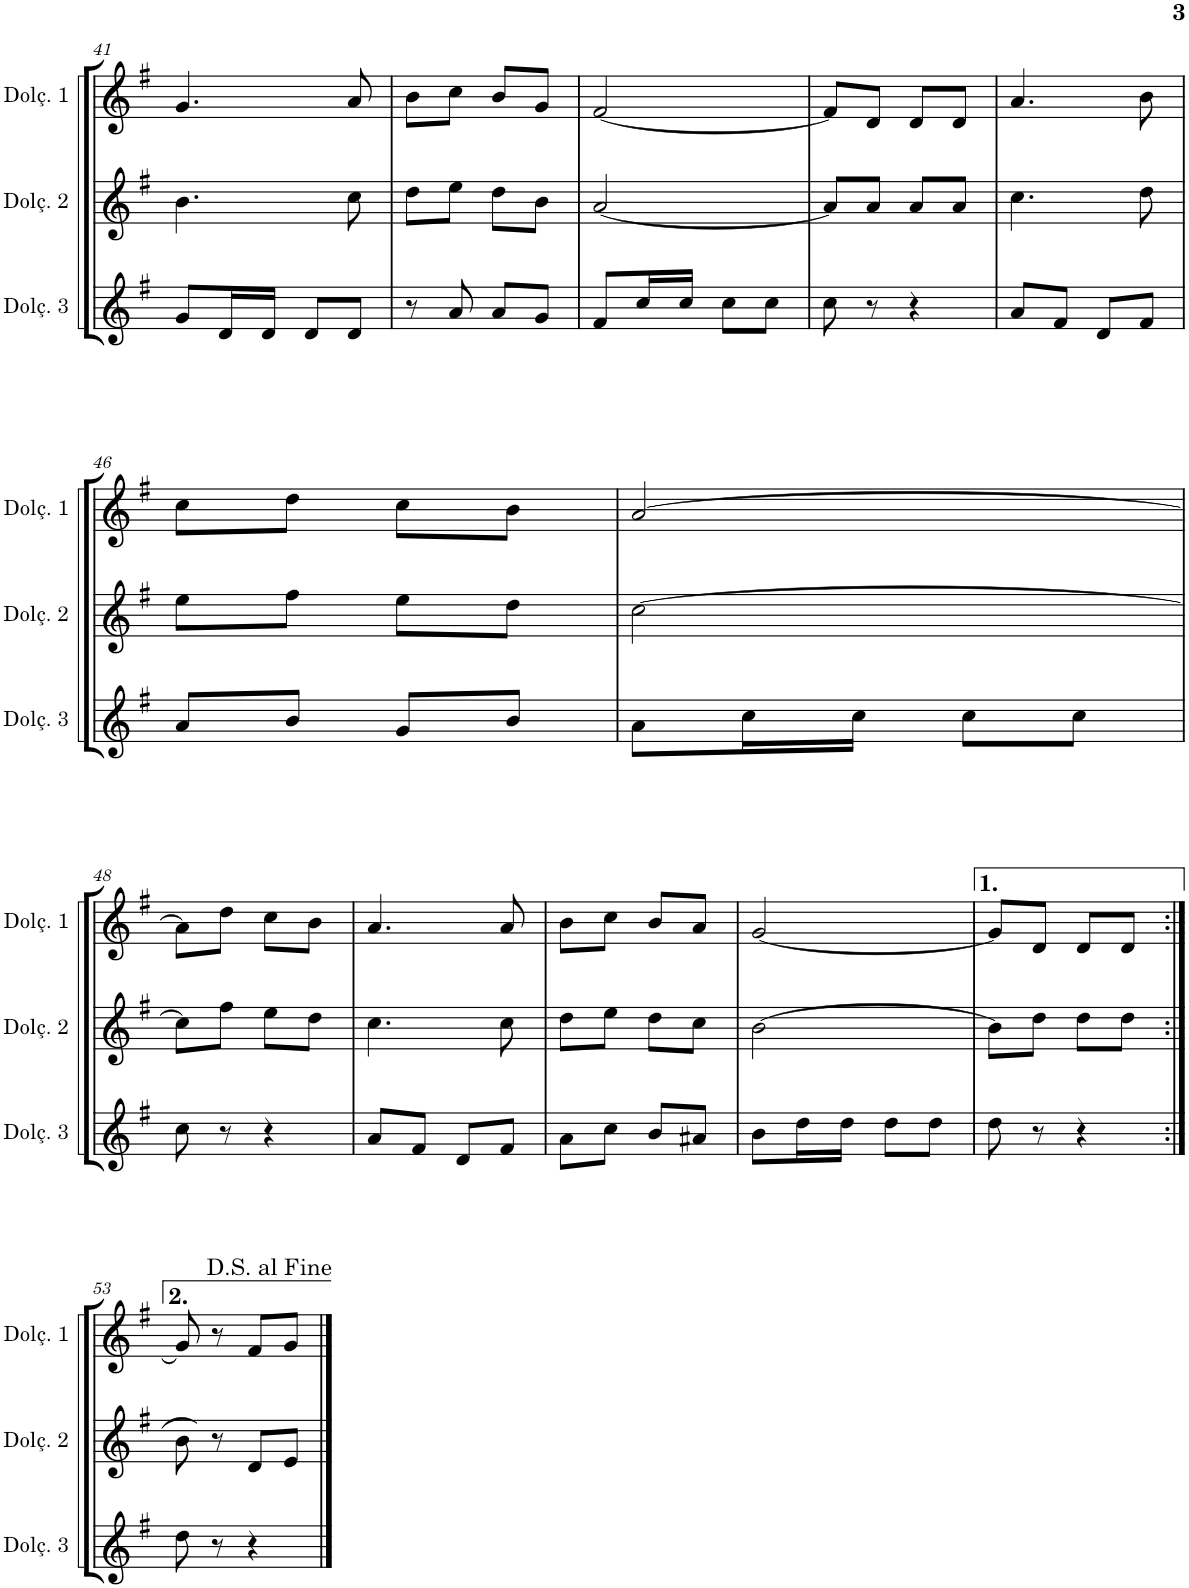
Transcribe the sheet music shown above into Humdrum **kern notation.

**kern	**kern	**kern
*part3	*part2	*part1
*staff3	*staff2	*staff1
*I"Dolçaina 3	*I"Dolçaina 2	*I"Dolçaina 1
*I'Dolç. 3	*I'Dolç. 2	*I'Dolç. 1
!!LO:PB:g=z
*clefG2	*clefG2	*clefG2
*Trd1c2	*Trd1c2	*Trd1c2
*k[f#]	*k[f#]	*k[f#]
*M2/4	*M2/4	*M2/4
=41	=41	=41
8g/L	4.b\	4.g/
16d/L	.	.
16d/JJ	.	.
8d/L	.	.
8d/J	8cc\	8a/
=42	=42	=42
8r	8dd\L	8b\L
8a/	8ee\J	8cc\J
8a/L	8dd\L	8b/L
8g/J	8b\J	8g/J
=43	=43	=43
8f#/L	[2a/	[2f#/
16cc/L	.	.
16cc/JJ	.	.
8cc\L	.	.
8cc\J	.	.
=44	=44	=44
8cc\	8a/L]	8f#/L]
8r	8a/J	8d/J
4r	8a/L	8d/L
.	8a/J	8d/J
=45	=45	=45
8a/L	4.cc\	4.a/
8f#/J	.	.
8d/L	.	.
8f#/J	8dd\	8b\
!!LO:LB:g=z
=46	=46	=46
8a/L	8ee\L	8cc\L
8b/J	8ff#\J	8dd\J
8g/L	8ee\L	8cc\L
8b/J	8dd\J	8b\J
=47	=47	=47
8a\L	[2cc\	[2a/
16cc\L	.	.
16cc\JJ	.	.
8cc\L	.	.
8cc\J	.	.
!!LO:LB:g=z
=48	=48	=48
8cc\	8cc\L]	8a\L]
8r	8ff#\J	8dd\J
4r	8ee\L	8cc\L
.	8dd\J	8b\J
=49	=49	=49
8a/L	4.cc\	4.a/
8f#/J	.	.
8d/L	.	.
8f#/J	8cc\	8a/
=50	=50	=50
8a\L	8dd\L	8b\L
8cc\J	8ee\J	8cc\J
8b/L	8dd\L	8b/L
8a#X/J	8cc\J	8a/J
=51	=51	=51
8b\L	[2b\	[2g/
16dd\L	.	.
16dd\JJ	.	.
8dd\L	.	.
8dd\J	.	.
=52	=52	=52
8dd\	8b\L]	8g/L]
8r	8dd\J	8d/J
4r	8dd\L	8d/L
.	8dd\J	8d/J
!!LO:LB:g=z
=53:|!	=53:|!	=53:|!
8dd\	(8b\	(8g/
8r	8r)	8r)
4r	8d/L	8f#/L
.	8e/J	8g/J
==	==	==
*-	*-	*-
